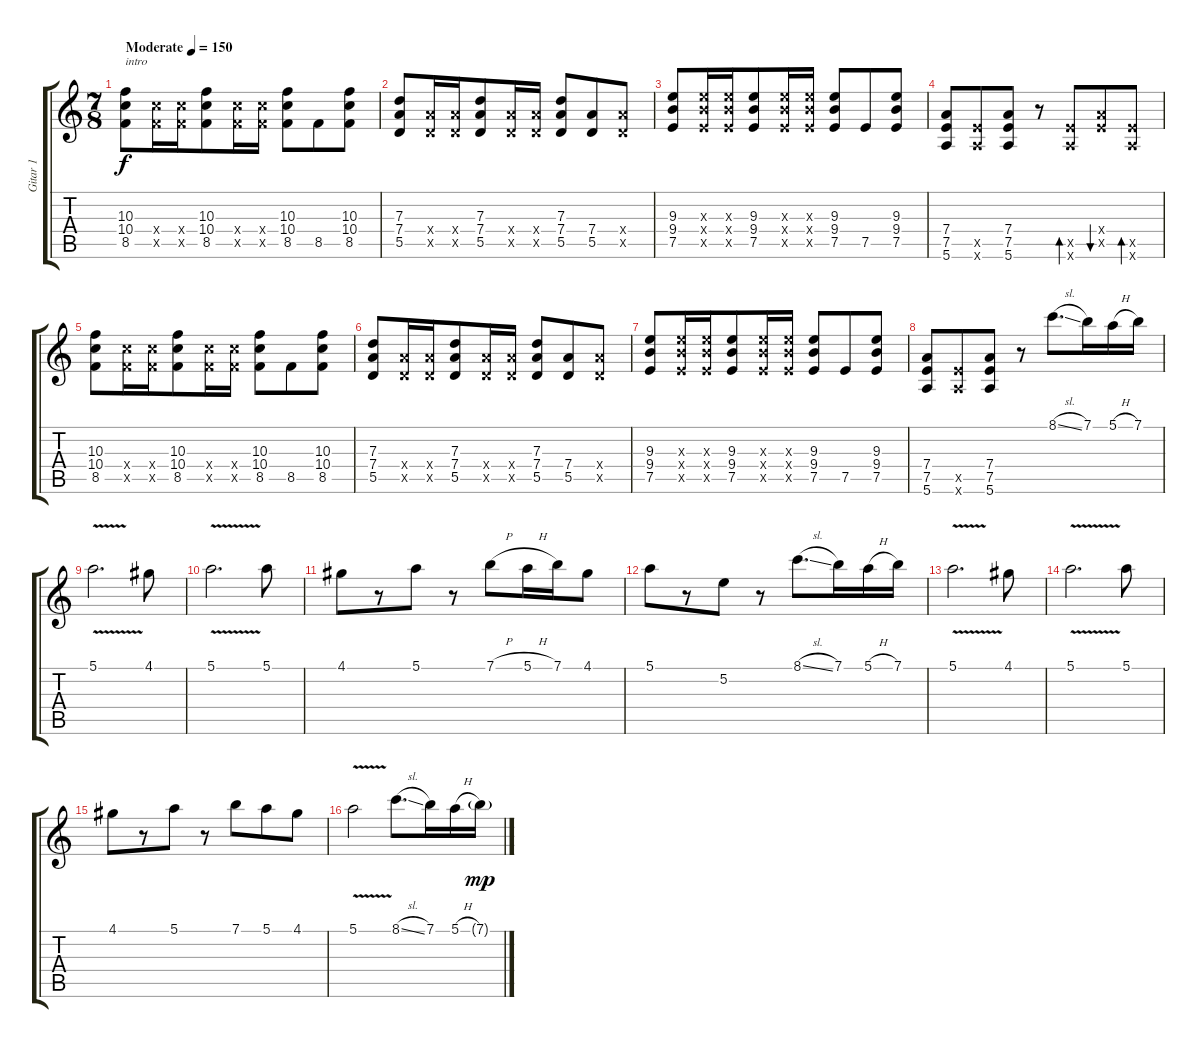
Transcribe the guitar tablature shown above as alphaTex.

\track ("Gitar 1" "Gitar 1") {instrument overdrivenguitar}
\staff {score tabs}
\tuning (E4 B3 G3 D3 A2 E2) {hide}
\ts (7 8)
\tempo (150 "Moderate")
\clef g2
\ks c
(10.3 10.4 8.5).8{txt "intro" dy f instrument overdrivenguitar} (10.4{x} 8.5{x}).16 (10.4{x} 8.5{x}).16 (10.3 10.4 8.5).8 (10.4{x} 8.5{x}).16 (10.4{x} 8.5{x}).16 (10.3 10.4 8.5).8 8.5.8 (10.3 10.4 8.5).8 |
(7.3 7.4 5.5).8 (7.4{x} 5.5{x}).16 (7.4{x} 5.5{x}).16 (7.3 7.4 5.5).8 (7.4{x} 5.5{x}).16 (7.4{x} 5.5{x}).16 (7.3 7.4 5.5).8 (7.4 5.5).8 (7.4{x} 5.5{x}).8 |
(9.3 9.4 7.5).8 (9.3{x} 9.4{x} 7.5{x}).16 (9.3{x} 9.4{x} 7.5{x}).16 (9.3 9.4 7.5).8 (9.3{x} 9.4{x} 7.5{x}).16 (9.3{x} 9.4{x} 7.5{x}).16 (9.3 9.4 7.5).8 7.5.8 (9.3 9.4 7.5).8 |
(7.4 7.5 5.6).8 (7.5{x} 5.6{x}).8 (7.4 7.5 5.6).8 r.8 (7.5{x} 5.6{x}).8{bd 60} (7.4{x} 7.5{x}).8{bu 60} (7.5{x} 5.6{x}).8{bd 60} |
(10.3 10.4 8.5).8 (10.4{x} 8.5{x}).16 (10.4{x} 8.5{x}).16 (10.3 10.4 8.5).8 (10.4{x} 8.5{x}).16 (10.4{x} 8.5{x}).16 (10.3 10.4 8.5).8 8.5.8 (10.3 10.4 8.5).8 |
(7.3 7.4 5.5).8 (7.4{x} 5.5{x}).16 (7.4{x} 5.5{x}).16 (7.3 7.4 5.5).8 (7.4{x} 5.5{x}).16 (7.4{x} 5.5{x}).16 (7.3 7.4 5.5).8 (7.4 5.5).8 (7.4{x} 5.5{x}).8 |
(9.3 9.4 7.5).8 (9.3{x} 9.4{x} 7.5{x}).16 (9.3{x} 9.4{x} 7.5{x}).16 (9.3 9.4 7.5).8 (9.3{x} 9.4{x} 7.5{x}).16 (9.3{x} 9.4{x} 7.5{x}).16 (9.3 9.4 7.5).8 7.5.8 (9.3 9.4 7.5).8 |
(7.4 7.5 5.6).8 (7.5{x} 5.6{x}).8 (7.4 7.5 5.6).8 r.8 8.1{sl}.8{d} 7.1.16 5.1{h}.16 7.1.16 |
5.1{v}.2{d} 4.1.8 |
5.1{v}.2{d} 5.1.8 |
4.1.8 r.8 5.1.8 r.8 7.1{h}.8 5.1{h}.16 7.1.16 4.1.8 |
5.1.8 r.8 5.2.8 r.8 8.1{sl}.8{d} 7.1.16 5.1{h}.16 7.1.16 |
5.1{v}.2{d} 4.1.8 |
5.1{v}.2{d} 5.1.8 |
4.1.8 r.8 5.1.8 r.8 7.1.8 5.1.8 4.1.8 |
5.1{v}.2 8.1{sl}.8{d} 7.1.16 5.1{h}.16 7.1{g}.16{dy mp}
